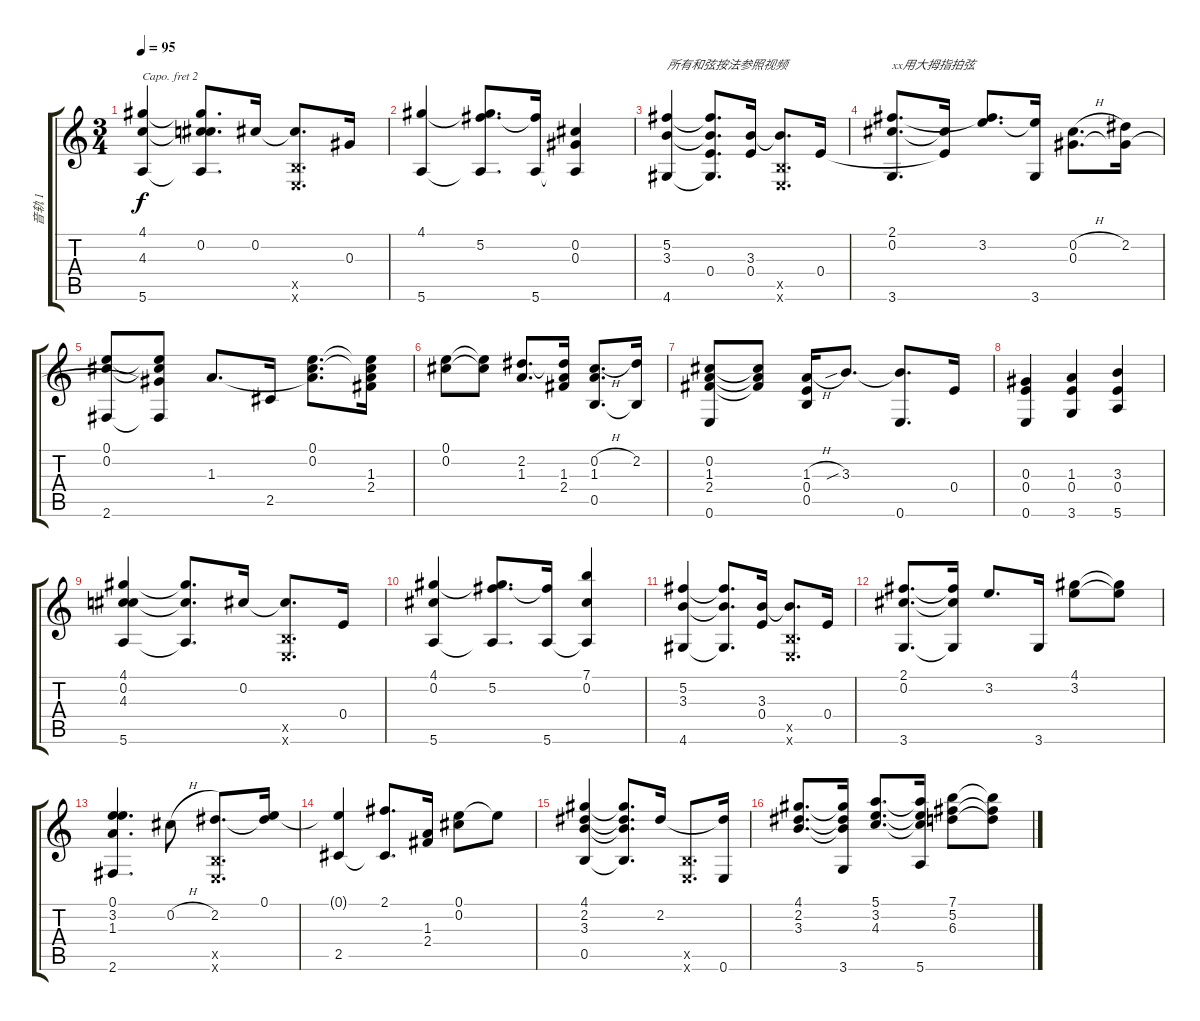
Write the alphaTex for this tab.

\track ("音轨 1" "音轨 1") {instrument acousticguitarsteel}
\staff {score tabs}
\capo 2
\tuning (D4 B3 Gb3 D3 A2 D2) {hide}
\ts (3 4)
\tempo 95
\clef g2
\ks c
(4.1 4.3 5.6).4{dy f instrument acousticguitarsteel} (4.1{t} 0.2 4.3{t} 5.6{t}).8{d} 0.2.16 (0.2{t} 0.5{x} 0.6{x}).8{d} 0.3.16 |
(4.1 5.6).4 (4.1{t} 5.2 5.6{t}).8{d} (5.2{t} 5.6).16 (0.2 0.3 5.6{t}).4 |
(5.2 3.3 4.6).4{txt "所有和弦按法参照视频"} (5.2{t} 3.3{t} 0.4 4.6{t}).8{d} (3.3 0.4).16 (3.3{t} 0.5{x} 0.6{x}).8{d} 0.4.16 |
(2.1 0.2 3.6).8{d txt "xx用大拇指拍弦"} (0.2{t} 0.4{t}).16 (2.1{t} 3.2).8{d} (3.2{t} 3.6).16 (0.2{h} 0.3).8{d} (2.2 0.3{t}).16 |
(0.1 0.2 2.6).8 (0.1{t} 0.2{t} 0.3{t} 2.6{t}).8 1.3.8{d} 2.5.16 (0.1 0.2 1.3{t}).8{d} (0.1{t} 0.2{t} 1.3 2.4).16 |
(0.1 0.2).8 (0.1{t} 0.2{t}).8 (2.2 1.3).8{d} (2.2{t} 1.3 2.4).16 (0.2{h} 1.3 0.5).8{d} (2.2 0.5{t}).16 |
(0.2 1.3 2.4 0.6).8 (0.2{t} 1.3{t} 2.4{t}).8 (1.3{h} 0.4 0.5).16 3.3{sib}.8{d} (3.3{t} 0.6).8{d} 0.4.16 |
(0.3 0.4 0.6).4 (1.3 0.4 3.6).4 (3.3 0.4 5.6).4 |
(4.1 0.2 4.3 5.6).4 (4.1{t} 4.3{t} 5.6{t}).8{d} 0.2.16 (0.2{t} 0.5{x} 0.6{x}).8{d} 0.4.16 |
(4.1 0.2 5.6).4 (4.1{t} 5.2 5.6{t}).8{d} (5.2{t} 5.6).16 (7.1 0.2 5.6{t}).4 |
(5.2 3.3 4.6).4 (5.2{t} 3.3{t} 4.6{t}).8{d} (3.3 0.4).16 (3.3{t} 0.5{x} 0.6{x}).8{d} 0.4.16 |
(2.1 0.2 3.6).8{d} (2.1{t} 0.2{t} 3.6{t}).16 3.2.8{d} 3.6.16 (4.1 3.2).8 (4.1{t} 3.2{t}).8 |
(0.1 3.2 1.3 2.6).4{d} 0.2{h}.8 (2.2 0.5{x} 0.6{x}).8{d} (0.1 2.2{t}).16 |
(0.1{t} 2.5).4 (2.1 2.5{t}).8{d} (1.3 2.4).16 (0.1 0.2).8 0.1{t}.8 |
(4.1 2.2 3.3 0.5).4 (4.1{t} 2.2{t} 3.3{t} 0.5{t}).8{d} 2.2.16 (0.5{x} 0.6{x}).8{d} (2.2{t} 0.6).16 |
(4.1 2.2 3.3).8{d} (4.1{t} 2.2{t} 3.3{t} 3.6).16 (5.1 3.2 4.3).8{d} (5.1{t} 3.2{t} 4.3{t} 5.6).16 (7.1 5.2 6.3).8 (7.1{t} 5.2{t} 6.3{t}).8
